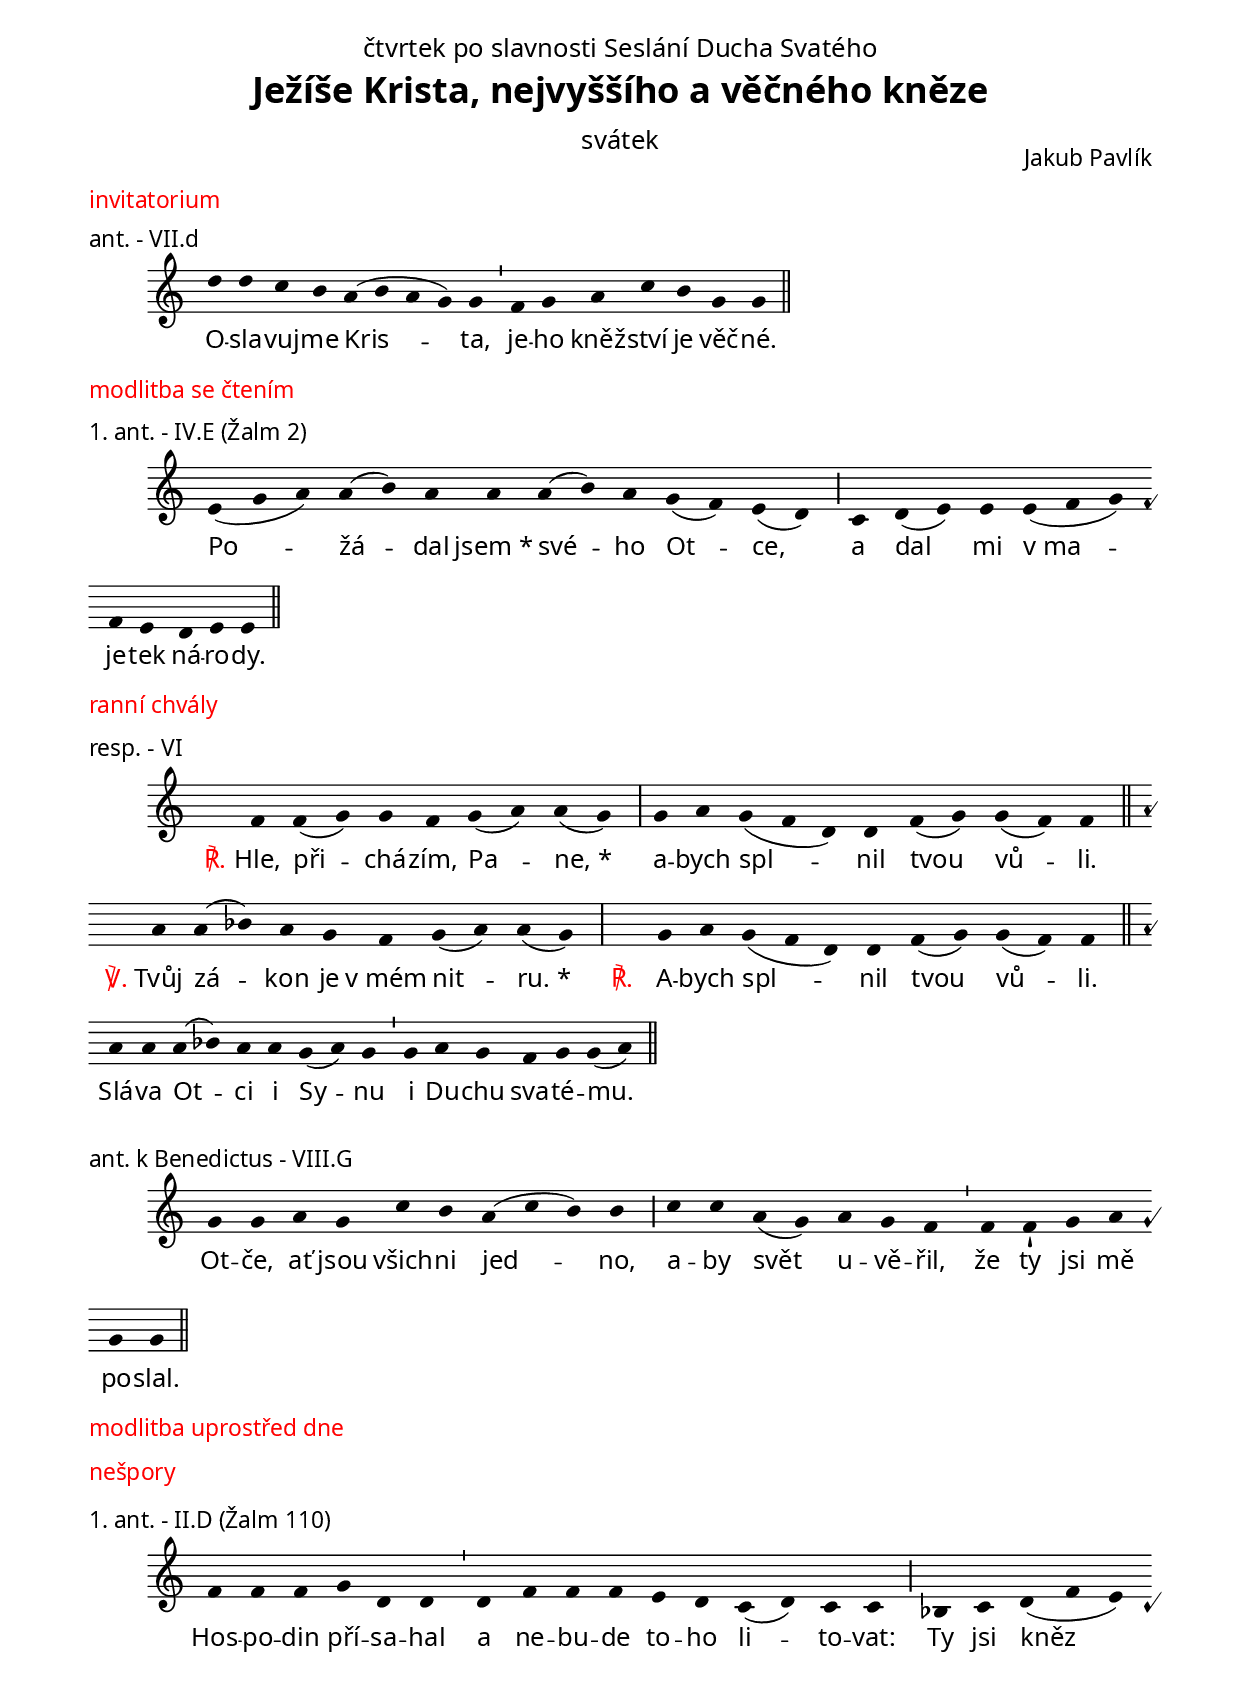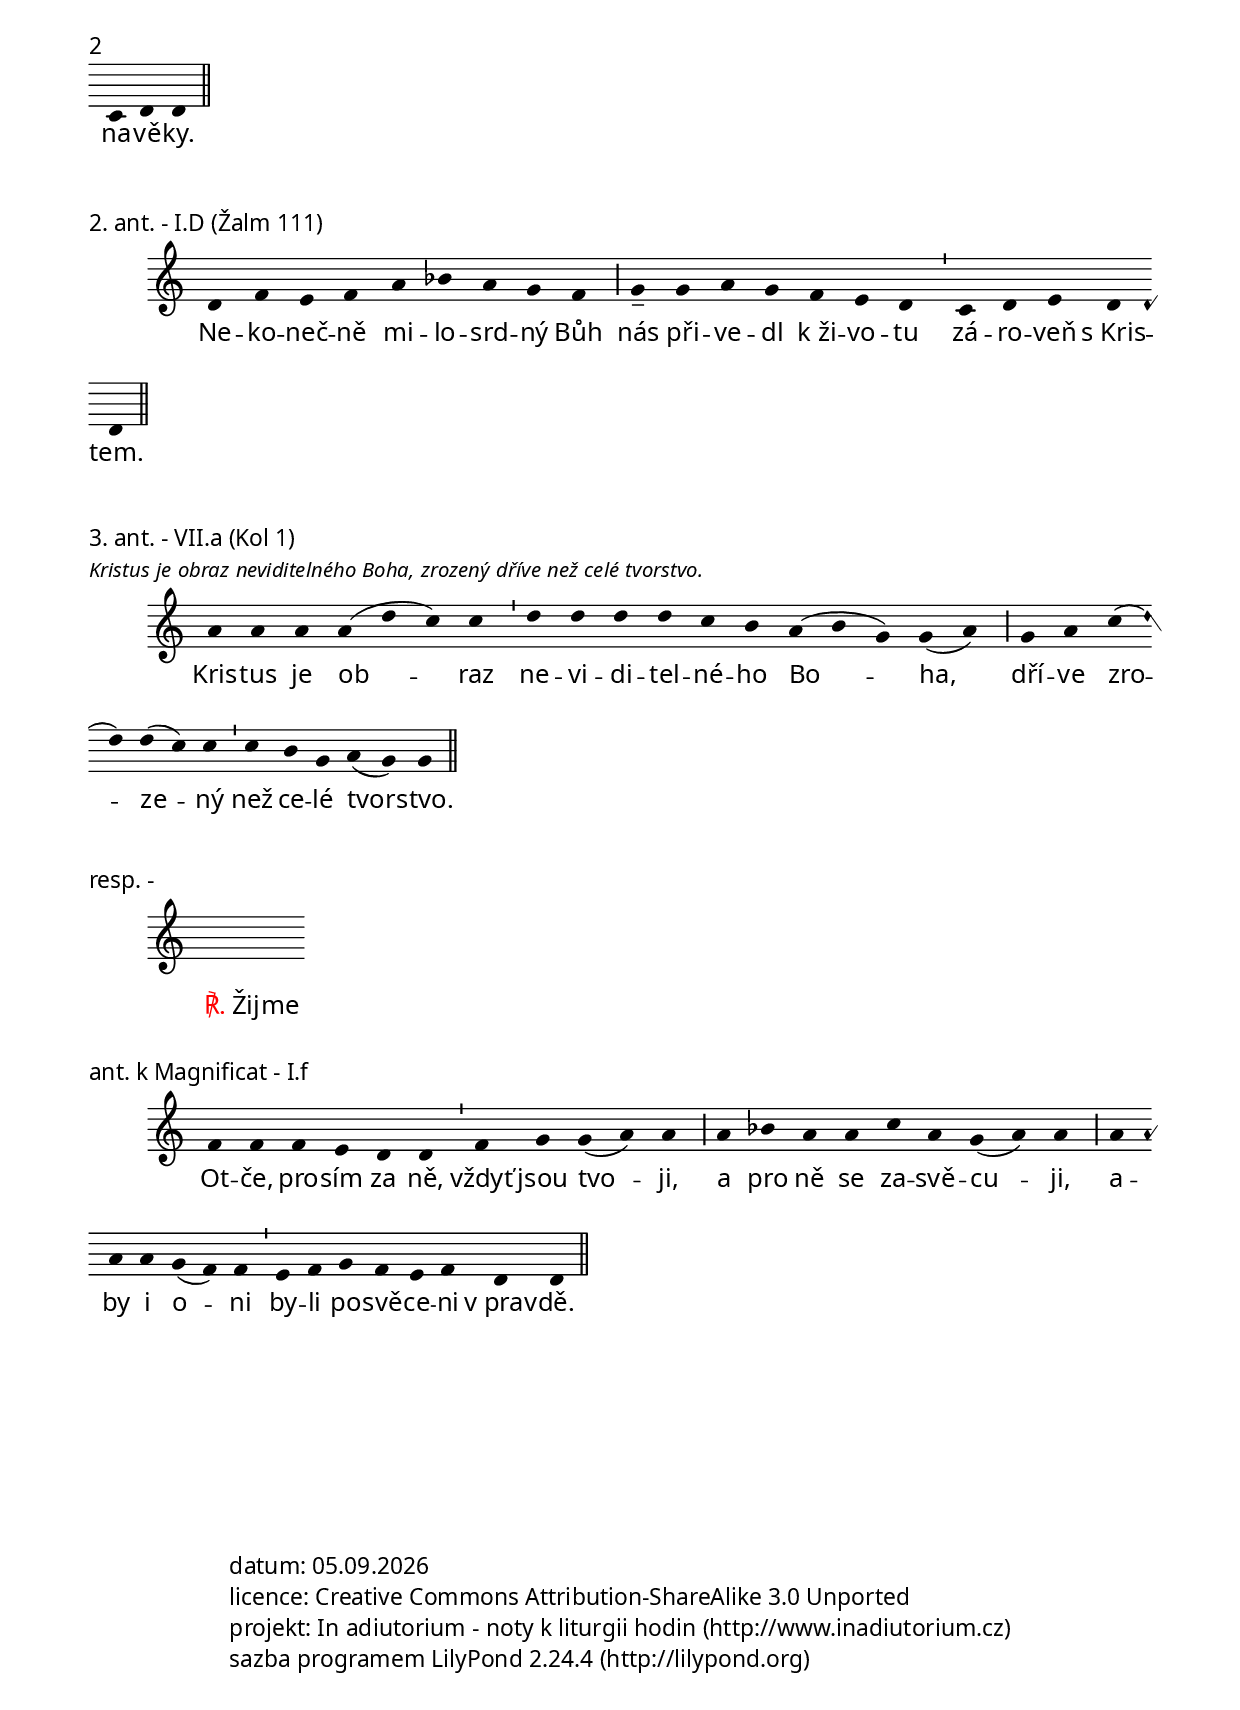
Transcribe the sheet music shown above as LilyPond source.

\version "2.19.16"

\include "spolecne.ly"
\include "dilyresponsorii.ly"

\header {
  title = \markup\titleSvatek
            "Ježíše Krista, nejvyššího a věčného kněze"
            "svátek"
            "čtvrtek po slavnosti Seslání Ducha Svatého"
  composer = "Jakub Pavlík"
}

\markup {\nadpisHodinka {"invitatorium"}}

\score {
  \relative c'' {
    \choralniRezim
    d4 d c b a( b a g) g \barMin
    f g a c b g g \barFinalis
  }
  \addlyrics {
    O -- sla -- vuj -- me Kris -- ta,
    je -- ho kněž -- ství je věč -- né.
  }
  \header {
    quid = "ant."
    modus = "VII"
    differentia = "d"
    psalmus = ""
    id = "invit"
    piece = \markup {\sestavTitulekBezZalmu}
  }
}

\markup {\nadpisHodinka {"modlitba se čtením"}}

\score {
    \relative c' {
      \choralniRezim
      e4( g a) a( b) a a a( b) a g( f) e( d) \barMaior
      c d( e) e e( f g) f e d e e \barFinalis
    }
    \addlyrics {
      Po -- žá -- dal jsem_* své -- ho Ot -- ce,
      a dal mi v_ma -- je -- tek ná -- ro -- dy.
    }
    \header {
      quid = "1. ant."
      modus = "IV"
      differentia = "E"
      psalmus = "Žalm 2"
      fial = "velikonoce_velikonocnioktav.ly#po-mc-a2?-aleluja"
      id = "mc-a1"
      piece = \markup {\sestavTitulek}
    }
  }

\score {
  \relative c' {
    \choralniRezim

  }
  \addlyrics {
    Při -- ná -- šej -- te sa -- mi se -- be
    ja -- ko o -- běť ži -- vou,
    sva -- tou a Bo -- hu mi -- lou.

  }
  \header {
    quid = "2. ant."
    modus = ""
    differentia = ""
    psalmus = "Žalm 40-I"
    id = "mc-a2"
    piece = \markup {\sestavTitulek}
  }
}

\score {
  \relative c' {
    \choralniRezim

  }
  \addlyrics {
    Kris -- tus mi -- lo -- val cír -- kev
    a vy -- dal sám se -- be za ni,
    a -- by ji po -- svě -- til.
  }
  \header {
    quid = "3. ant."
    modus = ""
    differentia = ""
    psalmus = "Žalm 85"
    id = "mc-a3"
    piece = \markup {\sestavTitulek}
  }
}

\markup {\nadpisHodinka {"ranní chvály"}}

\score {
  \relative c' {
    \choralniRezim

  }
  \addlyrics {
    Kris -- to -- vou kr -- ví
    pro -- li -- tou na kří -- ži
    zjed -- nal O -- tec po -- koj všem,
    jak na ze -- mi, tak na ne -- bi.
  }
  \header {
    quid = "1. ant."
    modus = ""
    differentia = ""
    psalmus = "Žalm 63"
    id = "rch-a1"
    piece = \markup {\sestavTitulek}
  }
}

\score {
  \relative c' {
    \choralniRezim

  }
  \addlyrics {
    Všech -- no je stvo -- ře -- no
    skr -- ze Kris -- ta
    a pro Kris -- ta.
  }
  \header {
    quid = "2. ant."
    modus = ""
    differentia = ""
    psalmus = "Dan 3-III"
    id = "rch-a2"
    piece = \markup {\sestavTitulek}
  }
}

\score {
  \relative c' {
    \choralniRezim

  }
  \addlyrics {
    O -- tec všech -- no pod -- ří -- dil pod Kris -- to -- vy no -- hy
    a je -- ho dal ja -- ko svr -- cho -- va -- nou hla -- vu círk -- vi,
    kte -- rá je je -- ho tělem.
  }
  \header {
    quid = "3. ant."
    modus = ""
    differentia = ""
    psalmus = "Žalm 149"
    id = "rch-a3"
    piece = \markup {\sestavTitulek}
  }
}

\score {
  \relative c' {
    \choralniRezim

    % R
    \neviditelna f
    f4 f( g) g f g( a) a( g) \barMax
    g a g( f d) d f( g) g( f) f \barFinalis
    % V
    \neviditelna a
    a4 a( bes) a g f g( a) a( g) \barMax
    % R
    \neviditelna a
    g a g( f d) d f( g) g( f) f \barFinalis
    % Slava
    \respVIdoxologie \barFinalis
  }
  \addlyrics {
    \Response Hle, při -- chá -- zím, Pa -- ne,_*
    a -- bych spl -- nil tvou vů -- li.
    \Verse Tvůj zá -- kon je v_mém nit -- ru._*
    \Response A -- bych spl -- nil tvou vů -- li.
    \textRespDoxologie
  }
  \header {
    quid = "resp."
    modus = "VI"
    id = "rch-resp"
    piece = \markup {\sestavTitulekResp}
  }
}

\score {
  \relative c'' {
    \choralniRezim
    g4 g a g c b a( c b) b \barMaior
    c c a( g) a g f \barMin
    f f-! g a g g \barFinalis
  }
  \addlyrics {
    Ot -- če, ať jsou všich -- ni jed -- no,
    a -- by svět u -- vě -- řil,
    že ty jsi mě po -- slal.
  }
  \header {
    quid = "ant. k Benedictus"
    modus = "VIII"
    differentia = "G"
    psalmus = ""
    % antifony/velikonoce_nedeleC.ly#viimag1 ma hodne podobny text,
    % ale utrzek nesel samostatne pouzit.
    id = "rch-aben"
    piece = \markup {\sestavTitulekBezZalmu}
  }
}

\markup {\nadpisHodinka {"modlitba uprostřed dne"}}

\score {
  \relative c' {
    \choralniRezim

  }
  \addlyrics {
    Skr -- ze Kris -- ta
    má -- me v_jed -- nom Du -- chu
    pří -- stup k_Ot -- ci.
  }
  \header {
    quid = "ant. dopoledne"
    modus = ""
    differentia = ""
    psalmus = ""
    id = "tercie"
    piece = \markup {\sestavTitulekBezZalmu}
  }
}

\score {
  \relative c' {
    \choralniRezim

  }
  \addlyrics {
    Jste jako bu -- do -- va,
    je -- jí -- miž zá -- kla -- dy jsou a -- po -- što -- lo -- vé a pro -- ro -- ci
    a Kris -- tus Je -- žíš je ka -- me -- nem ná -- rož -- ním.
  }
  \header {
    quid = "ant. v poledne"
    modus = ""
    differentia = ""
    psalmus = ""
    id = "sexta"
    piece = \markup {\sestavTitulekBezZalmu}
  }
}

\score {
  \relative c' {
    \choralniRezim

  }
  \addlyrics {
    Kaž -- dé -- mu z_nás
    by -- ly u -- dě -- le -- ny du -- chov -- ní da -- ry
    v_ta -- ko -- vé mí -- ře,
    v_ja -- ké je chtěl Kris -- tus dát,
    a -- by dě -- la -- lo po -- kro -- ky je -- ho tě -- lo,
    to je cír -- kev.
  }
  \header {
    quid = "ant. odpoledne"
    modus = ""
    differentia = ""
    psalmus = ""
    id = "nona"
    piece = \markup {\sestavTitulekBezZalmu}
  }
}

\markup {\nadpisHodinka {"nešpory"}}

\score {
  \relative c' {
    \choralniRezim
    f4 f f g d d \barMin
    d f f f e d c( d) c c \barMaior
    bes c d( f e) c d d \barFinalis
  }
  \addlyrics {
    Hos -- po -- din pří -- sa -- hal
    a ne -- bu -- de to -- ho li -- to -- vat:
    Ty jsi kněz na -- vě -- ky.

  }
  \header {
    quid = "1. ant."
    modus = "II"
    differentia = "D"
    psalmus = "Žalm 110"
    id = "ne-a1"
    piece = \markup {\sestavTitulek}
  }
}

\score {
  \relative c' {
    \choralniRezim
    d4 f e f a bes a g f \barMaior
    g-- g a g f e d \barMin
    c d e d d \barFinalis
  }
  \addlyrics {
    Ne -- ko -- neč -- ně mi -- lo -- srd -- ný Bůh
    nás při -- ve -- dl k_ži -- vo -- tu
    zá -- ro -- veň s_Kris -- tem.
  }
  \header {
    quid = "2. ant."
    modus = "I"
    differentia = "D"
    psalmus = "Žalm 111"
    % motiv ze zdrojove antifony neni prevzat doslovne, ale dilem posunut o sekundu dolu
    fial = "antifony/pust_tyden4.ly#ne-1ne-a3?cast"
    id = "ne-a2"
    piece = \markup {\sestavTitulek}
  }
}

\score {
  \relative c'' {
    \choralniRezim
    a4 a a a( d c) c \barMin
    d d d d c b a( b g) g( a) \barMaior
    g a c( d) d( c) c \barMin
    c b g a( g) g \barFinalis
  }
  \addlyrics {
    Kris -- tus je ob -- raz
    ne -- vi -- di -- tel -- né -- ho Bo -- ha,
    dří -- ve zro -- ze -- ný
    než ce -- lé tvor -- stvo.
  }
  \header {
    textus_approbatus = "Kristus je obraz neviditelného Boha,
    zrozený dříve než celé tvorstvo."
    quid = "3. ant."
    modus = "VII"
    differentia = "a"
    psalmus = "Kol 1"
    id = "ne-a3"
    piece = \markup {\sestavTitulek}
  }
}

\score {
  \relative c' {
    \choralniRezim

    % R
    \neviditelna a

    % V
    \neviditelna a

    % R
    \neviditelna a

    % Slava
  }
  \addlyrics {
    \Response Žij -- me v_po -- ko -- ji s_Bo -- hem_*
    skr -- ze na -- še -- ho Pá -- na Je -- ží -- še Kris -- ta.
    \Verse Na -- še chlou -- ba je ta -- ké v_tom,
    že má -- me na -- dě -- ji do -- sáh -- nout slá -- vy
    Bo -- žích sy -- nů._*
    Skr -- ze na -- še -- ho Pá -- na Je -- ží -- še Kris -- ta.
    \Response
    \textRespDoxologie
  }
  \header {
    quid = "resp."
    modus = ""
    id = "ne-resp"
    piece = \markup {\sestavTitulekResp}
  }
}

\score {
  \relative c' {
    \choralniRezim
    f4 f f e d d \barMin
    f g g( a) a \barMaior
    a bes a a c a g( a) a \barMaior
    a a a g( f) f \barMin
    e f g f e f d d \barFinalis
  }
  \addlyrics {
    Ot -- če, pro -- sím za ně,
    vždyť jsou tvo -- ji,
    a pro ně se za -- svě -- cu -- ji,
    a -- by i o -- ni
    by -- li po -- svě -- ce -- ni v_prav -- dě.
  }
  \header {
    quid = "ant. k Magnificat"
    modus = "I"
    differentia = "f"
    psalmus = ""
    id = "ne-amag"
    piece = \markup {\sestavTitulekBezZalmu}
  }
}